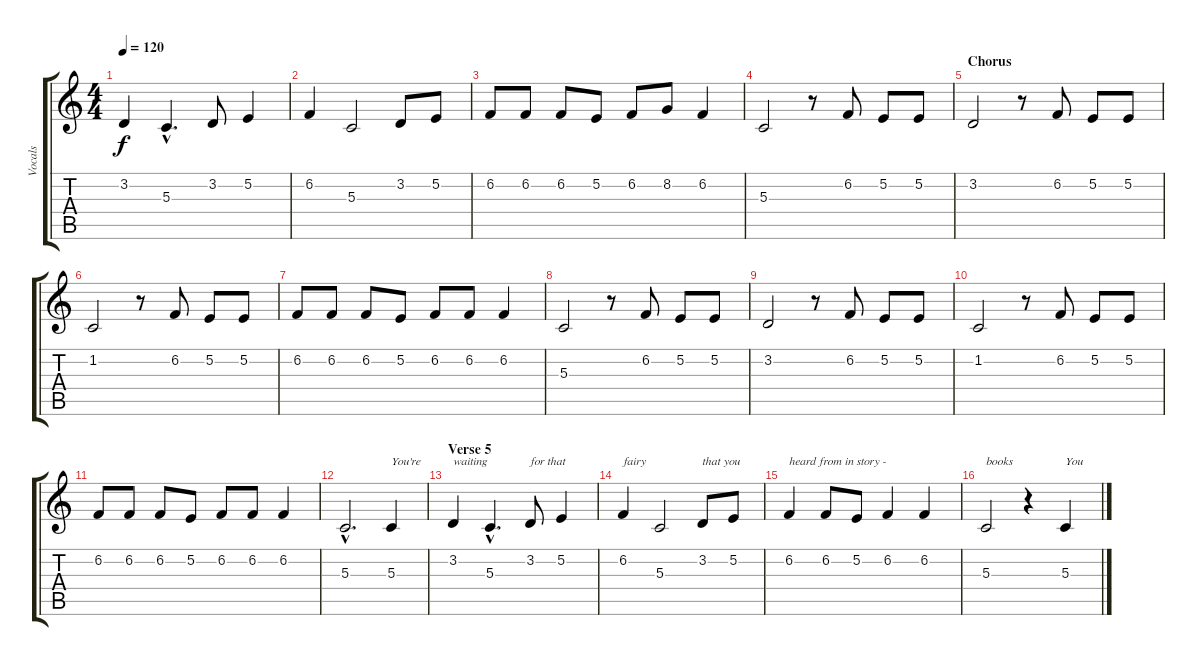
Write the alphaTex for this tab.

\track ("Vocals" "Vocals") {instrument oboe}
\staff {score tabs}
\tuning (E4 B3 G3 D3 A2 E2) {hide}
\ts (4 4)
\tempo 120
\clef g2
\ks c
3.2.4{dy f} 5.3{hac}.4{d} 3.2.8 5.2.4 |
6.2.4 5.3.2 3.2.8 5.2.8 |
6.2.8 6.2.8 6.2.8 5.2.8 6.2.8 8.2.8 6.2.4 |
5.3.2 r.8 6.2.8 5.2.8 5.2.8 |
\section ("" "Chorus")
3.2.2 r.8 6.2.8 5.2.8 5.2.8 |
1.2.2 r.8 6.2.8 5.2.8 5.2.8 |
6.2.8 6.2.8 6.2.8 5.2.8 6.2.8 6.2.8 6.2.4 |
5.3.2 r.8 6.2.8 5.2.8 5.2.8 |
3.2.2 r.8 6.2.8 5.2.8 5.2.8 |
1.2.2 r.8 6.2.8 5.2.8 5.2.8 |
6.2.8 6.2.8 6.2.8 5.2.8 6.2.8 6.2.8 6.2.4 |
5.3{hac}.2{d} 5.3.4{txt "You're"} |
\section ("" "Verse 5")
3.2.4{txt "waiting"} 5.3{hac}.4{d} 3.2.8{txt "for that"} 5.2.4 |
6.2.4{txt "fairy"} 5.3.2 3.2.8{txt "that you"} 5.2.8 |
6.2.4{txt "heard from in story - "} 6.2.8 5.2.8 6.2.4 6.2.4 |
5.3.2{txt "books"} r.4 5.3.4{txt "You"}
